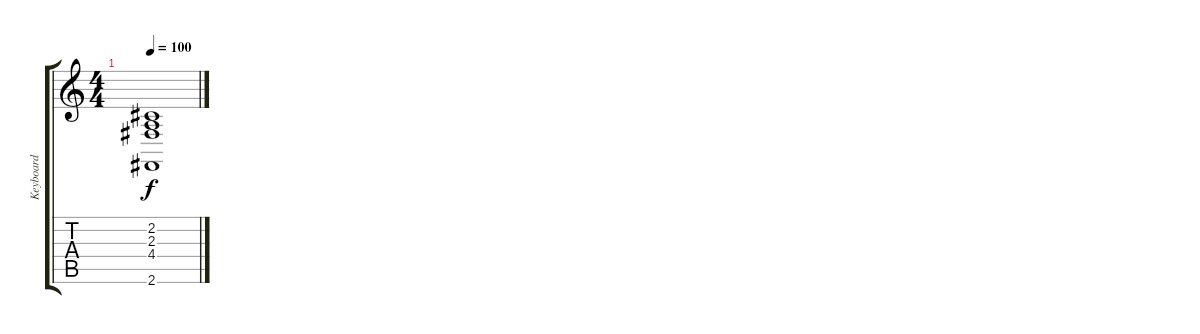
\track ("Keyboard" "Keyboard") {instrument acousticgrandpiano}
\staff {score tabs}
\tuning (E4 B3 G3 D3 A2 E2) {hide}
\ts (4 4)
\tempo 100
\clef g2
\ks c
(2.2 2.3 4.4 2.6).1{dy f}
